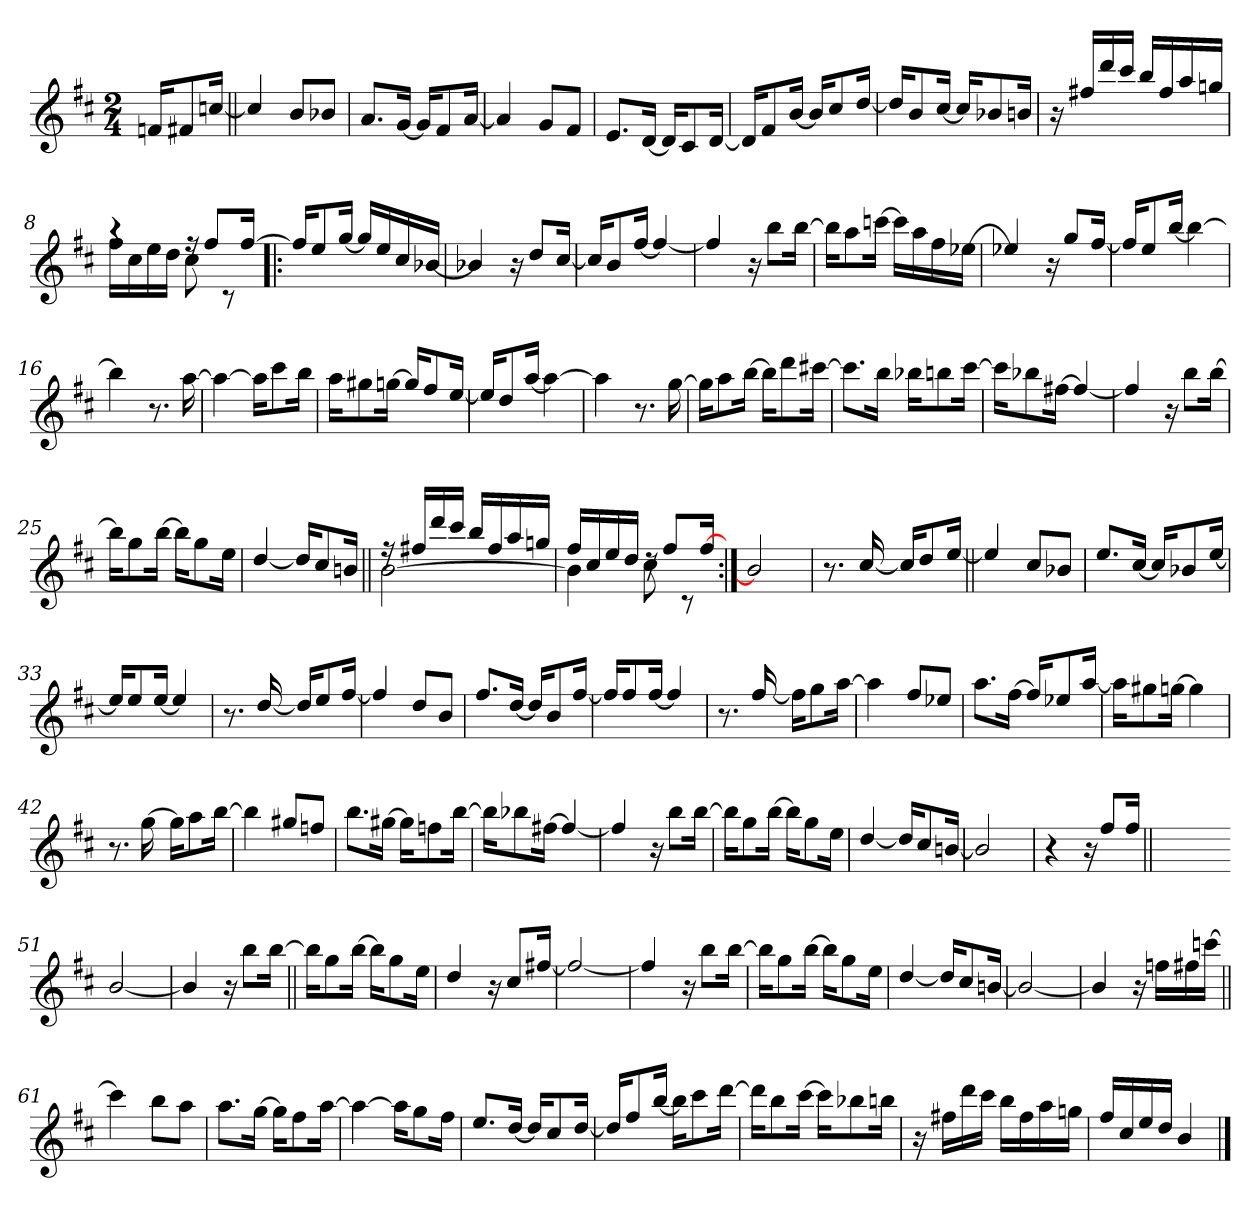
**kern
*part1
*staff1
*clefG2
*k[f#c#]
*D:
*M2/4
=
16fn/KL
8f#X/
[16ccn/Jk
=1||
4ccn/]
8b/L
8b-X/J
=2
8.a/L
[16g/Jk
16g/KL]
8f#/
[16a/Jk
=3
4a/]
8g/L
8f#/J
=4
8.e/L
[16d/Jk
16d/KL]
8c#/
[16d/Jk
!!LO:LB:g=z
=5
16d/KL]
8f#/
[16b/Jk
16b/KL]
8cc#/
[16dd/Jk
=6
16dd/KL]
8b/
[16cc#/Jk
16cc#/KL]
8b-X/
16bn/Jk
=7
16r
16ff#X/LL
16ddd/
16ccc#/JJ
16bb/LL
16ff#/
16aa/
16ggn/JJ
=8
*^
4rgg	16ff#\LL
.	16cc#\
.	16ee\
.	16dd\JJ
16rff	8cc#\
8ff#/L	.
.	8rc
[>16ff#/Jk	.
*v	*v
!!LO:LB:g=z
=9!|:
16ff#/KL]
8ee/
[16gg/Jk
16gg/LL]
16ee/
16cc#/
[16b-X/JJ
=10
4b-X/]
16r
8dd/L
[16cc#/Jk
=11
16cc#/KL]
8b/
[16ff#/Jk
4ff#/_
=12
4ff#/]
16r
8bb\L
[16bb\Jk
=13
16bb\KL]
8aa\
[16cccn\Jk
16ccc\LL]
16aa\
16ff#\
[16ee-X\JJ
!!LO:LB:g=z
=14
4ee-X/]
16r
8gg/L
[16ff#/Jk
=15
16ff#/KL]
8ee/
[16bb/Jk
4bb\_
=16
4bb\]
8.r
[16aa\
=17
4aa\_
16aa\KL]
8ccc#\
16bb\Jk
=18
16aa\KL
8gg#X\
[16ggn\Jk
16gg/KL]
8ff#/
[16ee/Jk
=19
16ee/KL]
8dd/
[16aa/Jk
4aa\_
!!LO:LB:g=z
=20
4aa\]
8.r
[16gg\
=21
16gg\KL]
8aa\
[16bb\Jk
16bb\KL]
8ddd\
[16ccc#X\Jk
=22
8.ccc#\L]
16bb\Jk
16bb-X\KL
8bbn\
[16ccc#\Jk
=23
16ccc#\KL]
8bb-X\
[16ff#X\Jk
4ff#/_
=24
4ff#/]
16r
8bb\L
[16bb\Jk
!!LO:LB:g=z
=25
16bb\KL]
8gg\
[16bb\Jk
16bb\KL]
8gg\
16ee\Jk
=26
[4dd/
16dd/KL]
8cc#/
16bn/Jk
=27||
*^
[<2b\	16rff
.	16ff#X/LL
.	16ddd/
.	16ccc#/JJ
.	16bb/LL
.	16ff#/
.	16aa/
.	16ggn/JJ
=28	=28
4b\]	16ff#/LL
.	16cc#/
.	16ee/
.	16dd/JJ
16rdd	8cc#\
8ff#/L	.
.	8rc
[>16ff#/Jk	.
*v	*v
!!LO:LB:g=z
=29:|!
2b/]
=30
8.r
[16cc#/
16cc#/KL]
8dd/
[16ee/Jk
=31||
4ee/]
8cc#/L
8b-X/J
=32
8.ee/L
[16cc#/Jk
16cc#/KL]
8b-X/
[16ee/Jk
=33
16ee/KL]
8ee/
[16ee/Jk
4ee/]
!!LO:LB:g=z
=34
8.r
[16dd/
16dd/KL]
8ee/
[16ff#/Jk
=35
4ff#/]
8dd/L
8b/J
=36
8.ff#/L
[16dd/Jk
16dd/KL]
8b/
[16ff#/Jk
=37
16ff#/KL]
8ff#/
[16ff#/Jk
4ff#/]
=38
8.r
[16ff#/
16ff#\KL]
8gg\
[16aa\Jk
!!LO:LB:g=z
=39
4aa\]
8ff#/L
8ee-X/J
=40
8.aa\L
[16ff#\Jk
16ff#/KL]
8ee-X/
[16aa/Jk
=41
16aa\KL]
8gg#X\
[16ggn\Jk
4gg\]
=42
8.r
[16gg\
16gg\KL]
8aa\
[16bb\Jk
!!LO:LB:g=z
=43
4bb\]
8gg#X/L
8ffn/J
=44
8.bb\L
[16gg#X\Jk
16gg#\KL]
8ffn\
[16bb\Jk
=45
16bbn\KL]
8bb-X\
[16ff#X\Jk
4ff#/_
=46
4ff#/]
16r
8bb\L
[16bb\Jk
!!LO:PB:g=z
=47
16bb\KL]
8gg\
[16bb\Jk
16bb\KL]
8gg\
16ee\Jk
=48
[4dd/
16dd/KL]
8cc#/
[16bn/Jk
=49
2b/]
=50
4r
16r
8ff#/L
16ff#/Jk
=50X501||
2ryy
!!LO:LB:g=z
=51-
[2b/
=52
4b/]
16r
8bb\L
[16bb\Jk
=53||
16bb\KL]
8gg\
[16bb\Jk
16bb\KL]
8gg\
16ee\Jk
=54
4dd/
16r
8cc#/L
[16ff#X/Jk
=55
2ff#/_
!!LO:LB:g=z
=56
4ff#/]
16r
8bb\L
[16bb\Jk
=57
16bb\KL]
8gg\
[16bb\Jk
16bb\KL]
8gg\
16ee\Jk
=58
[4dd/
16dd/KL]
8cc#/
[16bn/Jk
=59
2b/_
=60
4b/]
16r
16ffn\LL
16ff#X\
[16cccn\JJ
!!LO:LB:g=z
=61||
4cccn\]
8bb\L
8aa\J
=62
8.aa\L
[16gg\Jk
16gg\KL]
8ff#\
[16aa\Jk
=63
4aa\_
16aa\KL]
8gg\
16ff#\Jk
=64
8.ee/L
[16dd/Jk
16dd/KL]
8cc#/
[16dd/Jk
=65
16dd/KL]
8ff#/
[16bb/Jk
16bb\KL]
8ccc#\
[16ddd\Jk
!!LO:LB:g=z
=66
16ddd\KL]
8bb\
[16ccc#\Jk
16ccc#\KL]
8bb-X\
16bbn\Jk
=67
16r
16ff#X\LL
16ddd\
16ccc#\JJ
16bb\LL
16ff#\
16aa\
16ggn\JJ
=68
16ff#/LL
16cc#/
16ee/
16dd/JJ
4b/
==
*-
